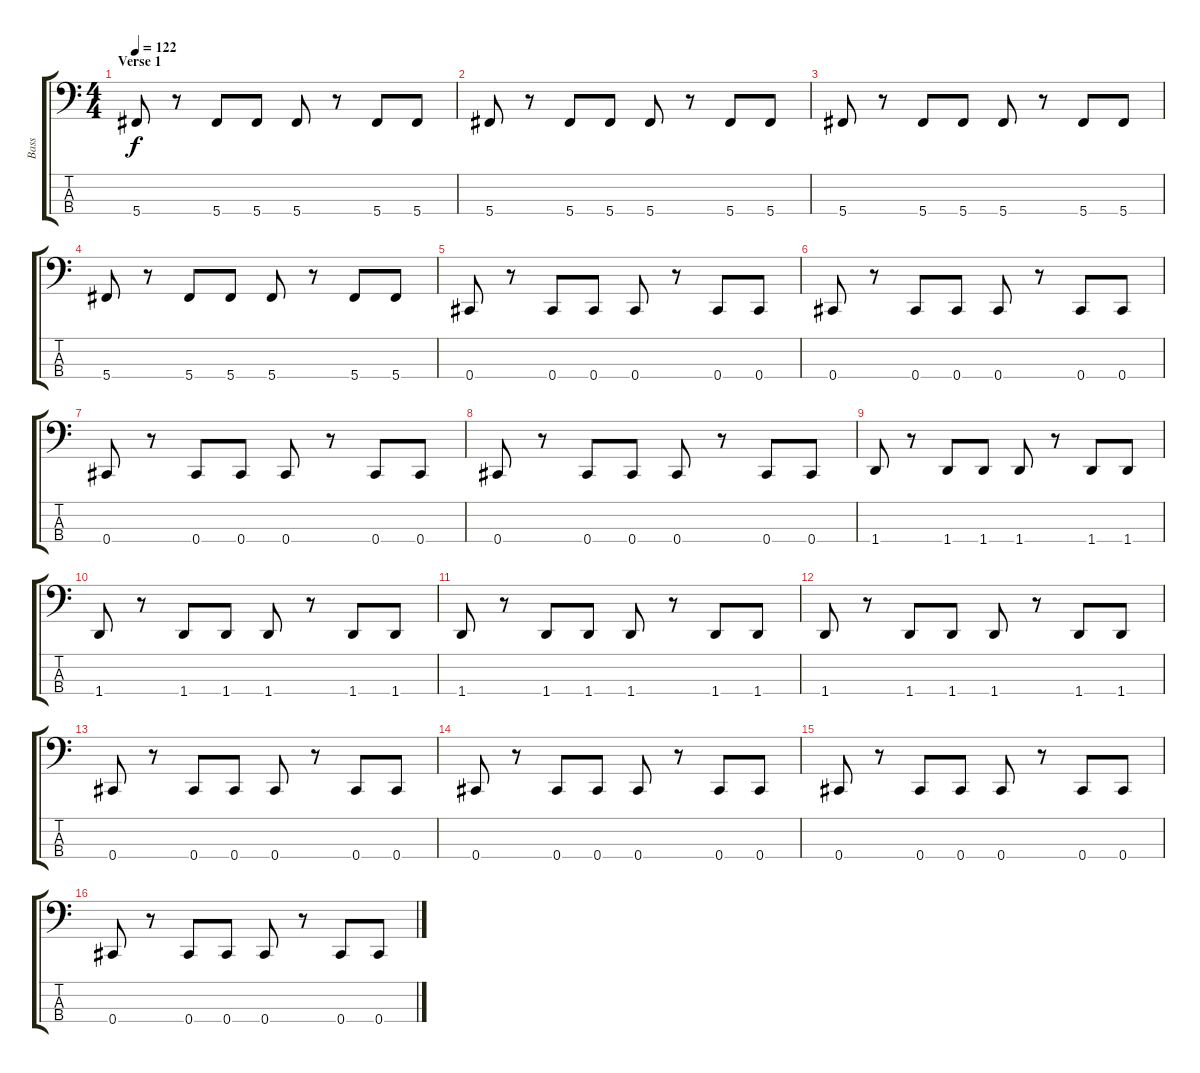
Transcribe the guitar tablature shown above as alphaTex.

\track ("Bass" "Bass") {instrument electricbassfinger}
\staff {score tabs}
\tuning (E2 B1 Gb1 Db1) {hide}
\ts (4 4)
\section ("" "Verse 1")
\tempo 122
\clef f4
\ks c
5.4.8{dy f} r.8 5.4.8 5.4.8 5.4.8 r.8 5.4.8 5.4.8 |
5.4.8 r.8 5.4.8 5.4.8 5.4.8 r.8 5.4.8 5.4.8 |
5.4.8 r.8 5.4.8 5.4.8 5.4.8 r.8 5.4.8 5.4.8 |
5.4.8 r.8 5.4.8 5.4.8 5.4.8 r.8 5.4.8 5.4.8 |
0.4.8 r.8 0.4.8 0.4.8 0.4.8 r.8 0.4.8 0.4.8 |
0.4.8 r.8 0.4.8 0.4.8 0.4.8 r.8 0.4.8 0.4.8 |
0.4.8 r.8 0.4.8 0.4.8 0.4.8 r.8 0.4.8 0.4.8 |
0.4.8 r.8 0.4.8 0.4.8 0.4.8 r.8 0.4.8 0.4.8 |
1.4.8 r.8 1.4.8 1.4.8 1.4.8 r.8 1.4.8 1.4.8 |
1.4.8 r.8 1.4.8 1.4.8 1.4.8 r.8 1.4.8 1.4.8 |
1.4.8 r.8 1.4.8 1.4.8 1.4.8 r.8 1.4.8 1.4.8 |
1.4.8 r.8 1.4.8 1.4.8 1.4.8 r.8 1.4.8 1.4.8 |
0.4.8 r.8 0.4.8 0.4.8 0.4.8 r.8 0.4.8 0.4.8 |
0.4.8 r.8 0.4.8 0.4.8 0.4.8 r.8 0.4.8 0.4.8 |
0.4.8 r.8 0.4.8 0.4.8 0.4.8 r.8 0.4.8 0.4.8 |
0.4.8 r.8 0.4.8 0.4.8 0.4.8 r.8 0.4.8 0.4.8
